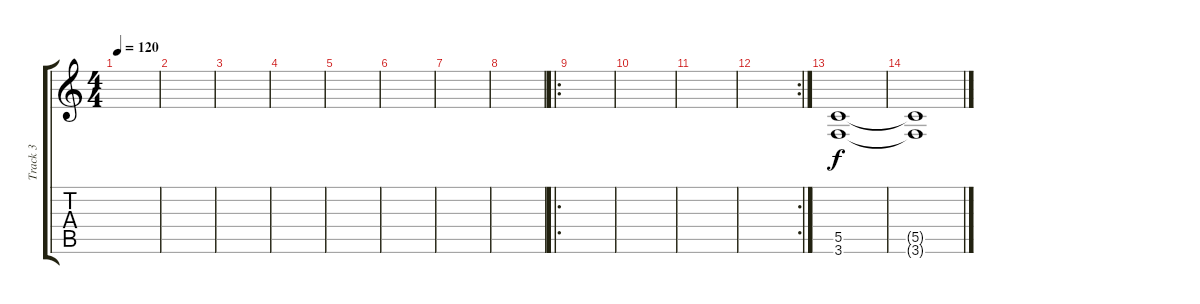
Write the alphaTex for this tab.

\track ("Track 3" "Track 3") {instrument distortionguitar}
\staff {score tabs}
\tuning (D4 A3 F3 C3 G2 D2) {hide}
\ts (4 4)
\tempo 120
\clef g2
\ks c
|
|
|
|
|
|
|
|
\ro
|
|
|
\rc 2
|
(5.5 3.6).1 |
(5.5{t} 3.6{t}).1
